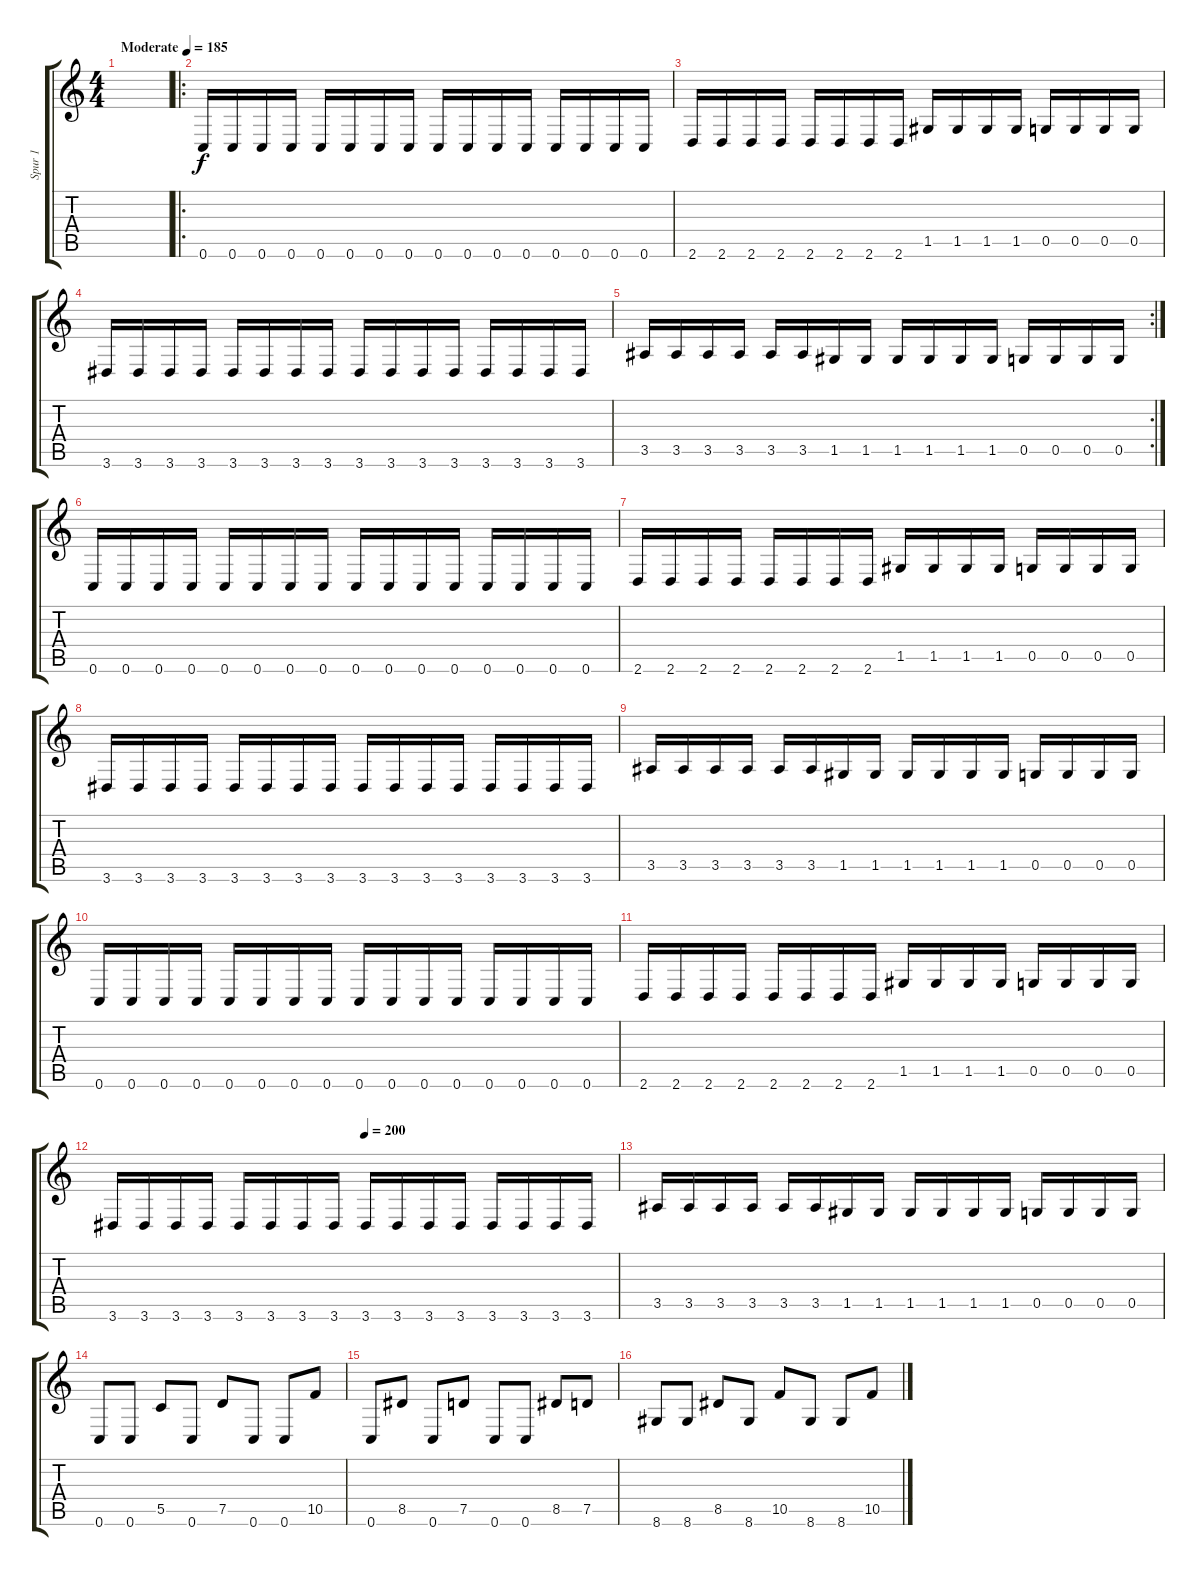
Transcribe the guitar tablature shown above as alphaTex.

\track ("Spur 1" "Spur 1") {instrument distortionguitar}
\staff {score tabs}
\tuning (D4 A3 F3 C3 G2 C2) {hide}
\ts (4 4)
\tempo (185 "Moderate")
\clef g2
\ks c
|
\ro
0.6.16 0.6.16 0.6.16 0.6.16 0.6.16 0.6.16 0.6.16 0.6.16 0.6.16 0.6.16 0.6.16 0.6.16 0.6.16 0.6.16 0.6.16 0.6.16 |
2.6.16 2.6.16 2.6.16 2.6.16 2.6.16 2.6.16 2.6.16 2.6.16 1.5.16 1.5.16 1.5.16 1.5.16 0.5.16 0.5.16 0.5.16 0.5.16 |
3.6.16 3.6.16 3.6.16 3.6.16 3.6.16 3.6.16 3.6.16 3.6.16 3.6.16 3.6.16 3.6.16 3.6.16 3.6.16 3.6.16 3.6.16 3.6.16 |
\rc 2
3.5.16 3.5.16 3.5.16 3.5.16 3.5.16 3.5.16 1.5.16 1.5.16 1.5.16 1.5.16 1.5.16 1.5.16 0.5.16 0.5.16 0.5.16 0.5.16 |
0.6.16 0.6.16 0.6.16 0.6.16 0.6.16 0.6.16 0.6.16 0.6.16 0.6.16 0.6.16 0.6.16 0.6.16 0.6.16 0.6.16 0.6.16 0.6.16 |
2.6.16 2.6.16 2.6.16 2.6.16 2.6.16 2.6.16 2.6.16 2.6.16 1.5.16 1.5.16 1.5.16 1.5.16 0.5.16 0.5.16 0.5.16 0.5.16 |
3.6.16 3.6.16 3.6.16 3.6.16 3.6.16 3.6.16 3.6.16 3.6.16 3.6.16 3.6.16 3.6.16 3.6.16 3.6.16 3.6.16 3.6.16 3.6.16 |
3.5.16 3.5.16 3.5.16 3.5.16 3.5.16 3.5.16 1.5.16 1.5.16 1.5.16 1.5.16 1.5.16 1.5.16 0.5.16 0.5.16 0.5.16 0.5.16 |
0.6.16 0.6.16 0.6.16 0.6.16 0.6.16 0.6.16 0.6.16 0.6.16 0.6.16 0.6.16 0.6.16 0.6.16 0.6.16 0.6.16 0.6.16 0.6.16 |
2.6.16 2.6.16 2.6.16 2.6.16 2.6.16 2.6.16 2.6.16 2.6.16 1.5.16 1.5.16 1.5.16 1.5.16 0.5.16 0.5.16 0.5.16 0.5.16 |
\tempo (200 0.5)
3.6.16 3.6.16 3.6.16 3.6.16 3.6.16 3.6.16 3.6.16 3.6.16 3.6.16 3.6.16 3.6.16 3.6.16 3.6.16 3.6.16 3.6.16 3.6.16 |
3.5.16 3.5.16 3.5.16 3.5.16 3.5.16 3.5.16 1.5.16 1.5.16 1.5.16 1.5.16 1.5.16 1.5.16 0.5.16 0.5.16 0.5.16 0.5.16 |
0.6.8 0.6.8 5.5.8 0.6.8 7.5.8 0.6.8 0.6.8 10.5.8 |
0.6.8 8.5.8 0.6.8 7.5.8 0.6.8 0.6.8 8.5.8 7.5.8 |
8.6.8 8.6.8 8.5.8 8.6.8 10.5.8 8.6.8 8.6.8 10.5.8
